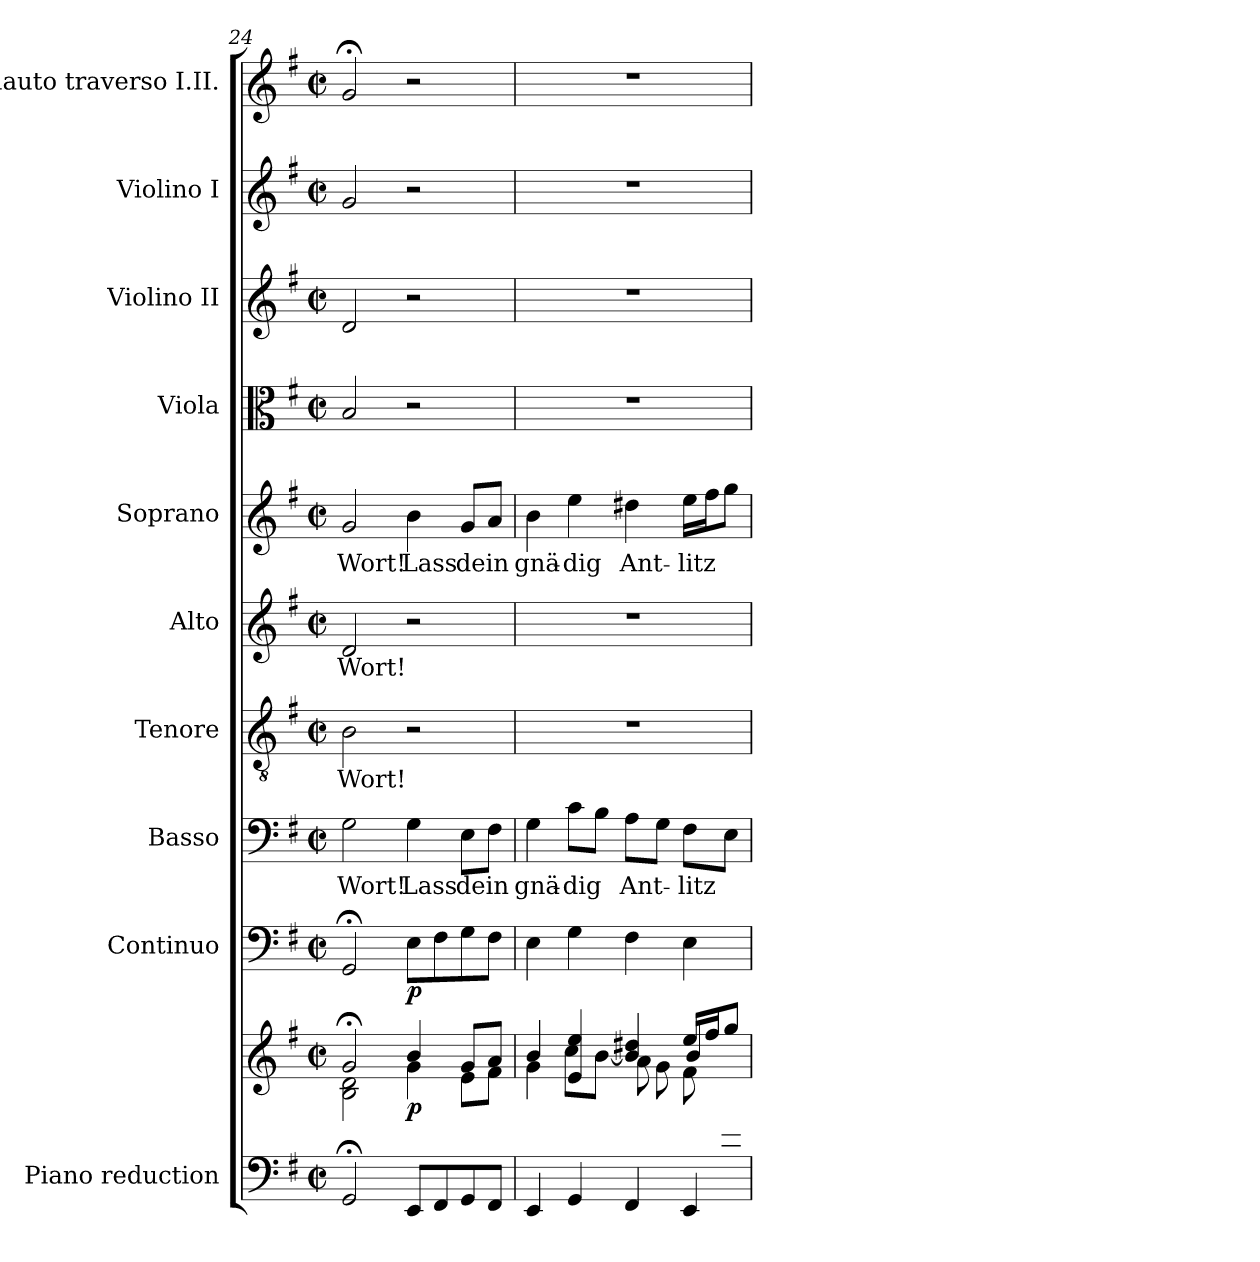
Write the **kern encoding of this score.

**kern	**kern	**dynam	**kern	**dynam	**kern	**text	**kern	**text	**kern	**text	**kern	**text	**kern	**kern	**kern	**kern
*part10	*part10	*part10	*part9	*part9	*part8	*part8	*part7	*part7	*part6	*part6	*part5	*part5	*part4	*part3	*part2	*part1
*staff11	*staff10	*staff10/11	*staff9	*staff9	*staff8	*staff8	*staff7	*staff7	*staff6	*staff6	*staff5	*staff5	*staff4	*staff3	*staff2	*staff1
*I"Piano reduction	*	*	*I"Continuo	*	*I"Basso	*	*I"Tenore	*	*I"Alto	*	*I"Soprano	*	*I"Viola	*I"Violino II	*I"Violino I	*I"Flauto traverso I.II.
*I'Pno	*	*	*	*	*	*	*	*	*	*	*	*	*I'Vla	*I'Vln	*I'Vln	*I'Fl
!!LO:PB:g=z
*clefF4	*clefG2	*	*clefF4	*	*clefF4	*	*clefGv2	*	*clefG2	*	*clefG2	*	*clefC3	*clefG2	*clefG2	*clefG2
*k[f#]	*k[f#]	*	*k[f#]	*	*k[f#]	*	*k[f#]	*	*k[f#]	*	*k[f#]	*	*k[f#]	*k[f#]	*k[f#]	*k[f#]
*M2/2	*M2/2	*	*M2/2	*	*M2/2	*	*M2/2	*	*M2/2	*	*M2/2	*	*M2/2	*M2/2	*M2/2	*M2/2
*met(c|)	*met(c|)	*	*met(c|)	*	*met(c|)	*	*met(c|)	*	*met(c|)	*	*met(c|)	*	*met(c|)	*met(c|)	*met(c|)	*met(c|)
=24	=24	=24	=24	=24	=24	=24	=24	=24	=24	=24	=24	=24	=24	=24	=24	=24
*	*^	*	*	*	*	*	*	*	*	*	*	*	*	*	*	*
!	!	!	!	!	!	!	!LO:LY:b	!	!LO:LY:b	!	!LO:LY:b	!	!LO:LY:b	!	!	!	!
2GG;/	2g;</	2B\ 2d\	.	2GG;/	.	2G\	Wort!	2B\	Wort!	2d/	Wort!	2g/	Wort!	2B/	2d/	2g/	2g;</
!	!	!	!LO:DY:b	!	!LO:DY:b	!	!LO:LY:b	!	!	!	!	!	!LO:LY:b	!	!	!	!
8EE/L	4b/	4g\	p	8E\L	p	4G\	Lass	2r	.	2r	.	4b\	Lass	2r	2r	2r	2r
8FF#/	.	.	.	8F#\	.	.	.	.	.	.	.	.	.	.	.	.	.
!	!	!	!	!	!	!	!LO:LY:b	!	!	!	!	!	!LO:LY:b	!	!	!	!
8GG/	8g/L	8e\L	.	8G\	.	8E\L	dein	.	.	.	.	8g/L	dein	.	.	.	.
8FF#/J	8a/J	8f#\J	.	8F#\J	.	8F#\J	.	.	.	.	.	8a/J	.	.	.	.	.
=25	=25	=25	=25	=25	=25	=25	=25	=25	=25	=25	=25	=25	=25	=25	=25	=25	=25
*^	*	*^	*	*	*	*	*	*	*	*	*	*	*	*	*	*	*
!	!	!	!	!	!	!	!	!	!LO:LY:b	!	!	!	!	!	!LO:LY:b	!	!	!	!
2..ryy	4EE/	4b/	4g\	2ryy	.	4E\	.	4G\	gnä-	1r	.	1r	.	4b\	gnä-	1r	1r	1r	1r
!	!	!	!	!	!	!	!	!	!LO:LY:b	!	!	!	!	!	!LO:LY:b	!	!	!	!
.	4GG/	4e/ 4ee/	8cc\L	.	.	4G\	.	8c\L	-dig	.	.	.	.	4ee\	-dig	.	.	.	.
.	.	.	[8b\J	.	.	.	.	8B\J	.	.	.	.	.	.	.	.	.	.	.
!	!	!	!	!	!	!	!	!	!LO:LY:b	!	!	!	!	!	!LO:LY:b	!	!	!	!
.	4FF#/	4b/] 4dd#X/	8a\L	4ryy	.	4F#\	.	8A\L	Ant-	.	.	.	.	4dd#X\	Ant-	.	.	.	.
.	.	.	8g\	.	.	.	.	8G\J	.	.	.	.	.	.	.	.	.	.	.
!	!	!	!	!	!	!	!	!	!LO:LY:b	!	!	!	!	!	!LO:LY:b	!	!	!	!
.	4EE/	16ee/LL	8f#\	4b/	.	4E\	.	8F#\L	-litz	.	.	.	.	16ee\LL	-litz	.	.	.	.
.	.	16ff#/J	.	.	.	.	.	.	.	.	.	.	.	16ff#\J	.	.	.	.	.
8e/J	.	8gg/J	8ryy	.	.	.	.	8E\J	.	.	.	.	.	8gg\J	.	.	.	.	.
*v	*v	*	*	*	*	*	*	*	*	*	*	*	*	*	*	*	*	*	*
*	*v	*v	*v	*	*	*	*	*	*	*	*	*	*	*	*	*	*	*
=	=	=	=	=	=	=	=	=	=	=	=	=	=	=	=	=
*-	*-	*-	*-	*-	*-	*-	*-	*-	*-	*-	*-	*-	*-	*-	*-	*-
